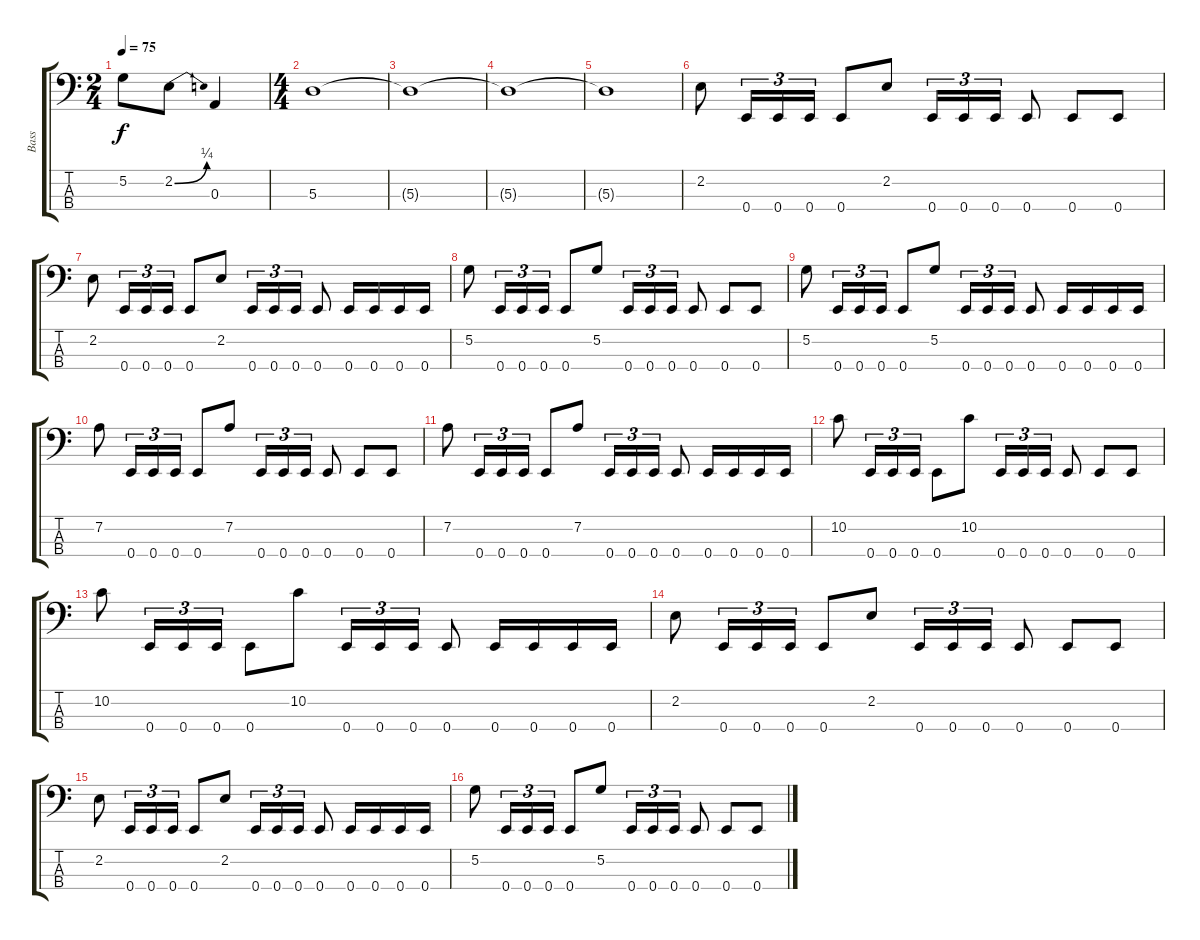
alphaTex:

\track ("Bass" "Bass") {instrument electricbassfinger}
\staff {score tabs}
\tuning (G2 D2 A1 E1) {hide}
\ts (2 4)
\tempo 75
\clef f4
\ks c
5.2{t}.8{dy f} 2.2{be (bend 0 0 60 1)}.8 0.3.4 |
\ts (4 4)
5.3.1 |
5.3{t}.1 |
5.3{t}.1 |
5.3{t}.1 |
2.2.8 0.4.16{tu (3 2)} 0.4.16{tu (3 2)} 0.4.16{tu (3 2)} 0.4.8 2.2.8 0.4.16{tu (3 2)} 0.4.16{tu (3 2)} 0.4.16{tu (3 2)} 0.4.8 0.4.8 0.4.8 |
2.2.8 0.4.16{tu (3 2)} 0.4.16{tu (3 2)} 0.4.16{tu (3 2)} 0.4.8 2.2.8 0.4.16{tu (3 2)} 0.4.16{tu (3 2)} 0.4.16{tu (3 2)} 0.4.8 0.4.16 0.4.16 0.4.16 0.4.16 |
5.2.8 0.4.16{tu (3 2)} 0.4.16{tu (3 2)} 0.4.16{tu (3 2)} 0.4.8 5.2.8 0.4.16{tu (3 2)} 0.4.16{tu (3 2)} 0.4.16{tu (3 2)} 0.4.8 0.4.8 0.4.8 |
5.2.8 0.4.16{tu (3 2)} 0.4.16{tu (3 2)} 0.4.16{tu (3 2)} 0.4.8 5.2.8 0.4.16{tu (3 2)} 0.4.16{tu (3 2)} 0.4.16{tu (3 2)} 0.4.8 0.4.16 0.4.16 0.4.16 0.4.16 |
7.2.8 0.4.16{tu (3 2)} 0.4.16{tu (3 2)} 0.4.16{tu (3 2)} 0.4.8 7.2.8 0.4.16{tu (3 2)} 0.4.16{tu (3 2)} 0.4.16{tu (3 2)} 0.4.8 0.4.8 0.4.8 |
7.2.8 0.4.16{tu (3 2)} 0.4.16{tu (3 2)} 0.4.16{tu (3 2)} 0.4.8 7.2.8 0.4.16{tu (3 2)} 0.4.16{tu (3 2)} 0.4.16{tu (3 2)} 0.4.8 0.4.16 0.4.16 0.4.16 0.4.16 |
10.2.8 0.4.16{tu (3 2)} 0.4.16{tu (3 2)} 0.4.16{tu (3 2)} 0.4.8 10.2.8 0.4.16{tu (3 2)} 0.4.16{tu (3 2)} 0.4.16{tu (3 2)} 0.4.8 0.4.8 0.4.8 |
10.2.8 0.4.16{tu (3 2)} 0.4.16{tu (3 2)} 0.4.16{tu (3 2)} 0.4.8 10.2.8 0.4.16{tu (3 2)} 0.4.16{tu (3 2)} 0.4.16{tu (3 2)} 0.4.8 0.4.16 0.4.16 0.4.16 0.4.16 |
2.2.8 0.4.16{tu (3 2)} 0.4.16{tu (3 2)} 0.4.16{tu (3 2)} 0.4.8 2.2.8 0.4.16{tu (3 2)} 0.4.16{tu (3 2)} 0.4.16{tu (3 2)} 0.4.8 0.4.8 0.4.8 |
2.2.8 0.4.16{tu (3 2)} 0.4.16{tu (3 2)} 0.4.16{tu (3 2)} 0.4.8 2.2.8 0.4.16{tu (3 2)} 0.4.16{tu (3 2)} 0.4.16{tu (3 2)} 0.4.8 0.4.16 0.4.16 0.4.16 0.4.16 |
5.2.8 0.4.16{tu (3 2)} 0.4.16{tu (3 2)} 0.4.16{tu (3 2)} 0.4.8 5.2.8 0.4.16{tu (3 2)} 0.4.16{tu (3 2)} 0.4.16{tu (3 2)} 0.4.8 0.4.8 0.4.8
